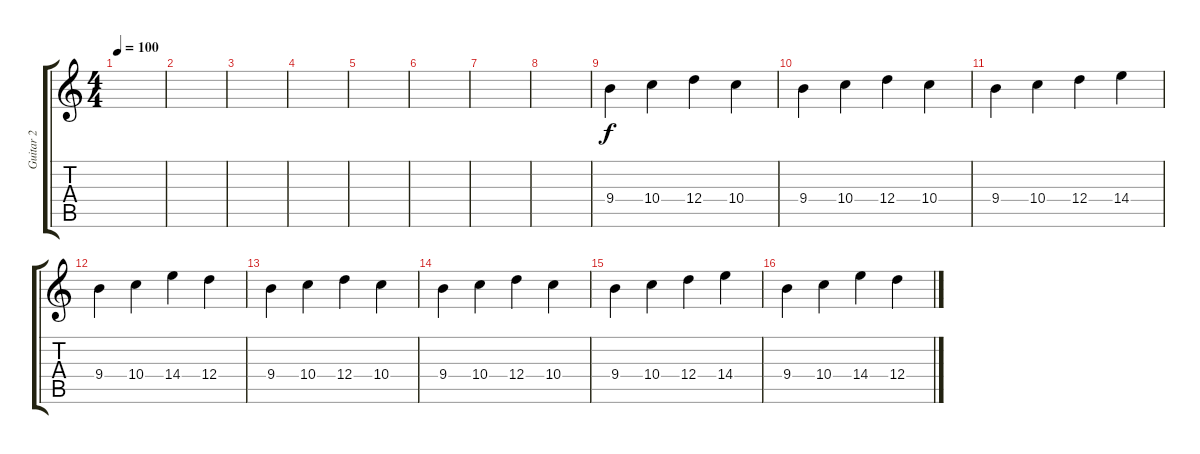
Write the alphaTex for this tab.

\track ("Guitar 2" "Guitar 2") {instrument distortionguitar}
\staff {score tabs}
\tuning (E4 B3 G3 D3 A2 E2) {hide}
\ts (4 4)
\tempo 100
\clef g2
\ks c
|
|
|
|
|
|
|
|
9.4.4 10.4.4 12.4.4 10.4.4 |
9.4.4 10.4.4 12.4.4 10.4.4 |
9.4.4 10.4.4 12.4.4 14.4.4 |
9.4.4 10.4.4 14.4.4 12.4.4 |
9.4.4 10.4.4 12.4.4 10.4.4 |
9.4.4 10.4.4 12.4.4 10.4.4 |
9.4.4 10.4.4 12.4.4 14.4.4 |
9.4.4 10.4.4 14.4.4 12.4.4
